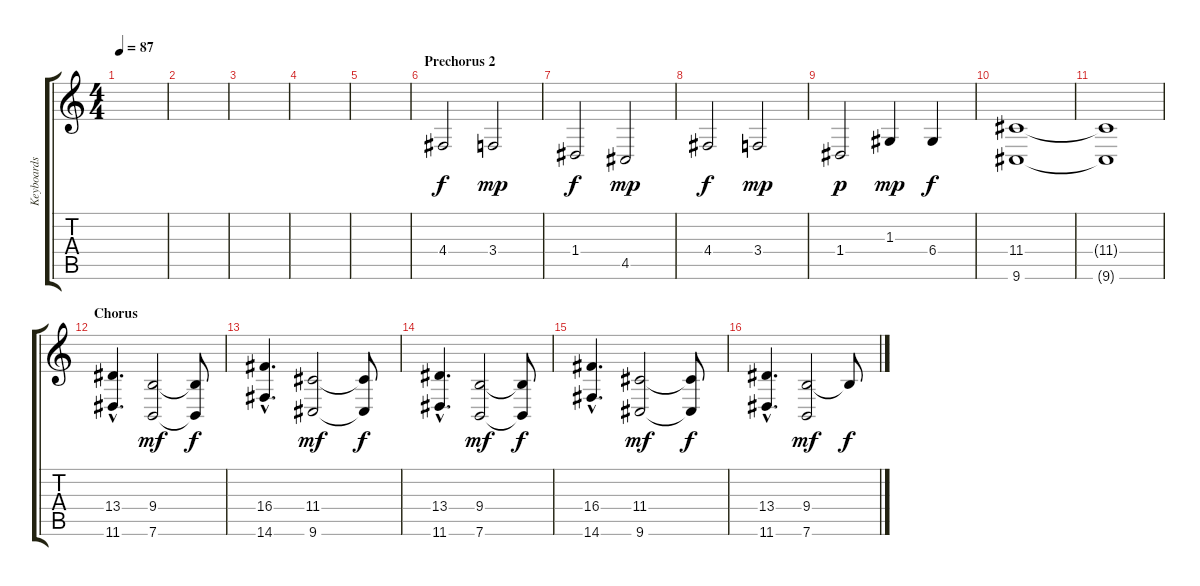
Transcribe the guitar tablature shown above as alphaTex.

\track ("Keyboards (2)" "Keyboards ") {instrument pad2warm}
\staff {score tabs}
\tuning (E4 B3 G3 D3 A2 E2) {hide}
\ts (4 4)
\tempo 87
\clef g2
\ks c
|
|
|
|
|
\section ("" "Prechorus 2")
4.4.2 3.4.2{dy mp} |
1.4.2{dy f} 4.5.2{dy mp} |
4.4.2{dy f} 3.4.2{dy mp} |
1.4.2{dy p} 1.3.4{dy mp} 6.4.4{dy f} |
(11.4 9.6).1 |
(11.4{t} 9.6{t}).1 |
\section ("" "Chorus")
(13.4{hac} 11.6{hac}).4{d} (9.4 7.6).2{dy mf} (9.4{t} 7.6{t}).8{dy f} |
(16.4 14.6{hac}).4{d} (11.4 9.6).2{dy mf} (11.4{t} 9.6{t}).8{dy f} |
(13.4{hac} 11.6{hac}).4{d} (9.4 7.6).2{dy mf} (9.4{t} 7.6{t}).8{dy f} |
(16.4 14.6{hac}).4{d} (11.4 9.6).2{dy mf} (11.4{t} 9.6{t}).8{dy f} |
(13.4{hac} 11.6{hac}).4{d} (9.4 7.6).2{dy mf} 9.4{t}.8{dy f}
